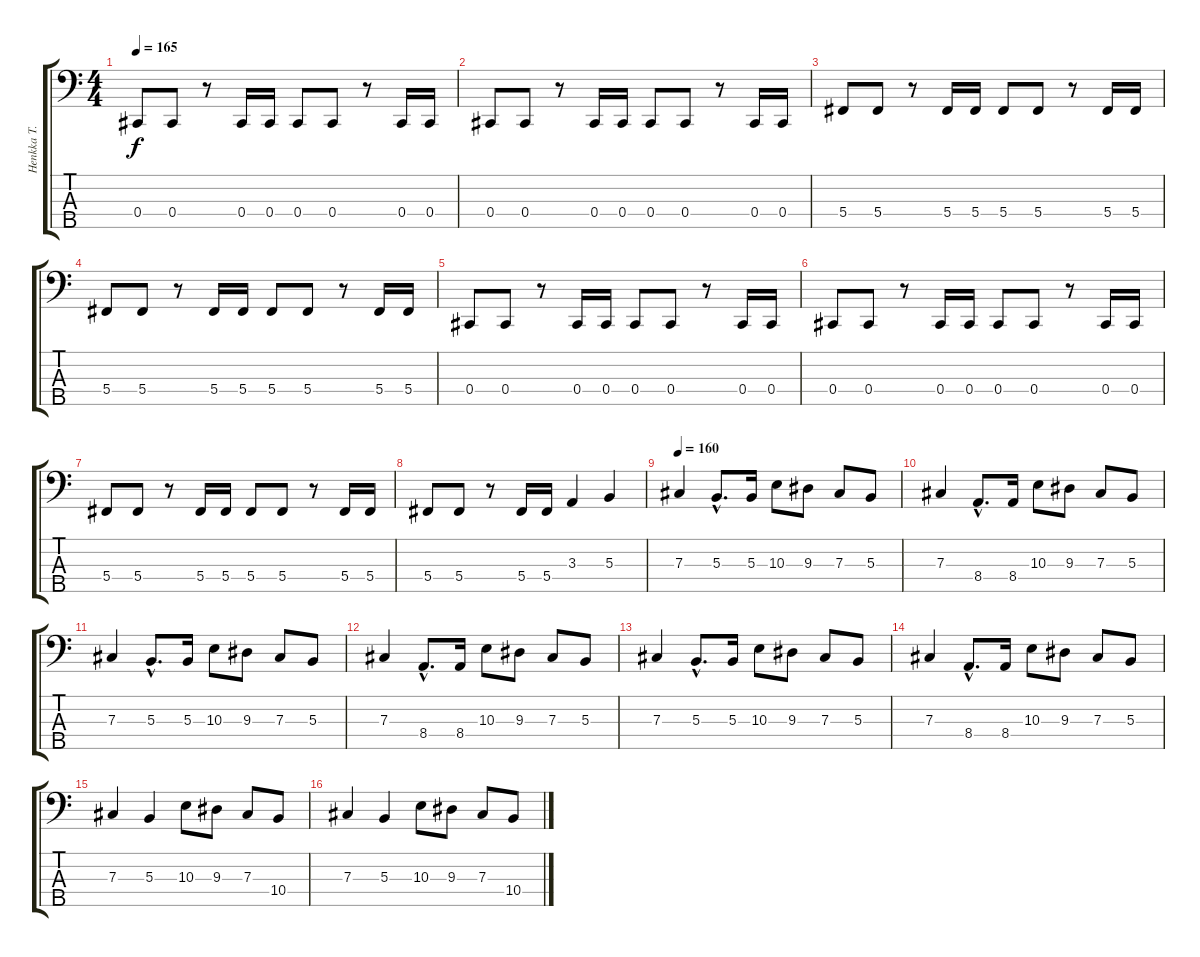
\track ("Henkka T. Blacksmith" "Henkka T. ") {instrument electricbasspick}
\staff {score tabs}
\tuning (E2 B1 Gb1 Db1 Ab0) {hide}
\ts (4 4)
\tempo 165
\clef f4
\ks c
0.4.8{dy f} 0.4.8 r.8 0.4.16 0.4.16 0.4.8 0.4.8 r.8 0.4.16 0.4.16 |
0.4.8 0.4.8 r.8 0.4.16 0.4.16 0.4.8 0.4.8 r.8 0.4.16 0.4.16 |
5.4.8 5.4.8 r.8 5.4.16 5.4.16 5.4.8 5.4.8 r.8 5.4.16 5.4.16 |
5.4.8 5.4.8 r.8 5.4.16 5.4.16 5.4.8 5.4.8 r.8 5.4.16 5.4.16 |
0.4.8 0.4.8 r.8 0.4.16 0.4.16 0.4.8 0.4.8 r.8 0.4.16 0.4.16 |
0.4.8 0.4.8 r.8 0.4.16 0.4.16 0.4.8 0.4.8 r.8 0.4.16 0.4.16 |
5.4.8 5.4.8 r.8 5.4.16 5.4.16 5.4.8 5.4.8 r.8 5.4.16 5.4.16 |
5.4.8 5.4.8 r.8 5.4.16 5.4.16 3.3.4 5.3.4 |
\tempo 160
7.3.4 5.3{hac}.8{d} 5.3.16 10.3.8 9.3.8 7.3.8 5.3.8 |
7.3.4 8.4{hac}.8{d} 8.4.16 10.3.8 9.3.8 7.3.8 5.3.8 |
7.3.4 5.3{hac}.8{d} 5.3.16 10.3.8 9.3.8 7.3.8 5.3.8 |
7.3.4 8.4{hac}.8{d} 8.4.16 10.3.8 9.3.8 7.3.8 5.3.8 |
7.3.4 5.3{hac}.8{d} 5.3.16 10.3.8 9.3.8 7.3.8 5.3.8 |
7.3.4 8.4{hac}.8{d} 8.4.16 10.3.8 9.3.8 7.3.8 5.3.8 |
7.3.4 5.3.4 10.3.8 9.3.8 7.3.8 10.4.8 |
7.3.4 5.3.4 10.3.8 9.3.8 7.3.8 10.4.8
